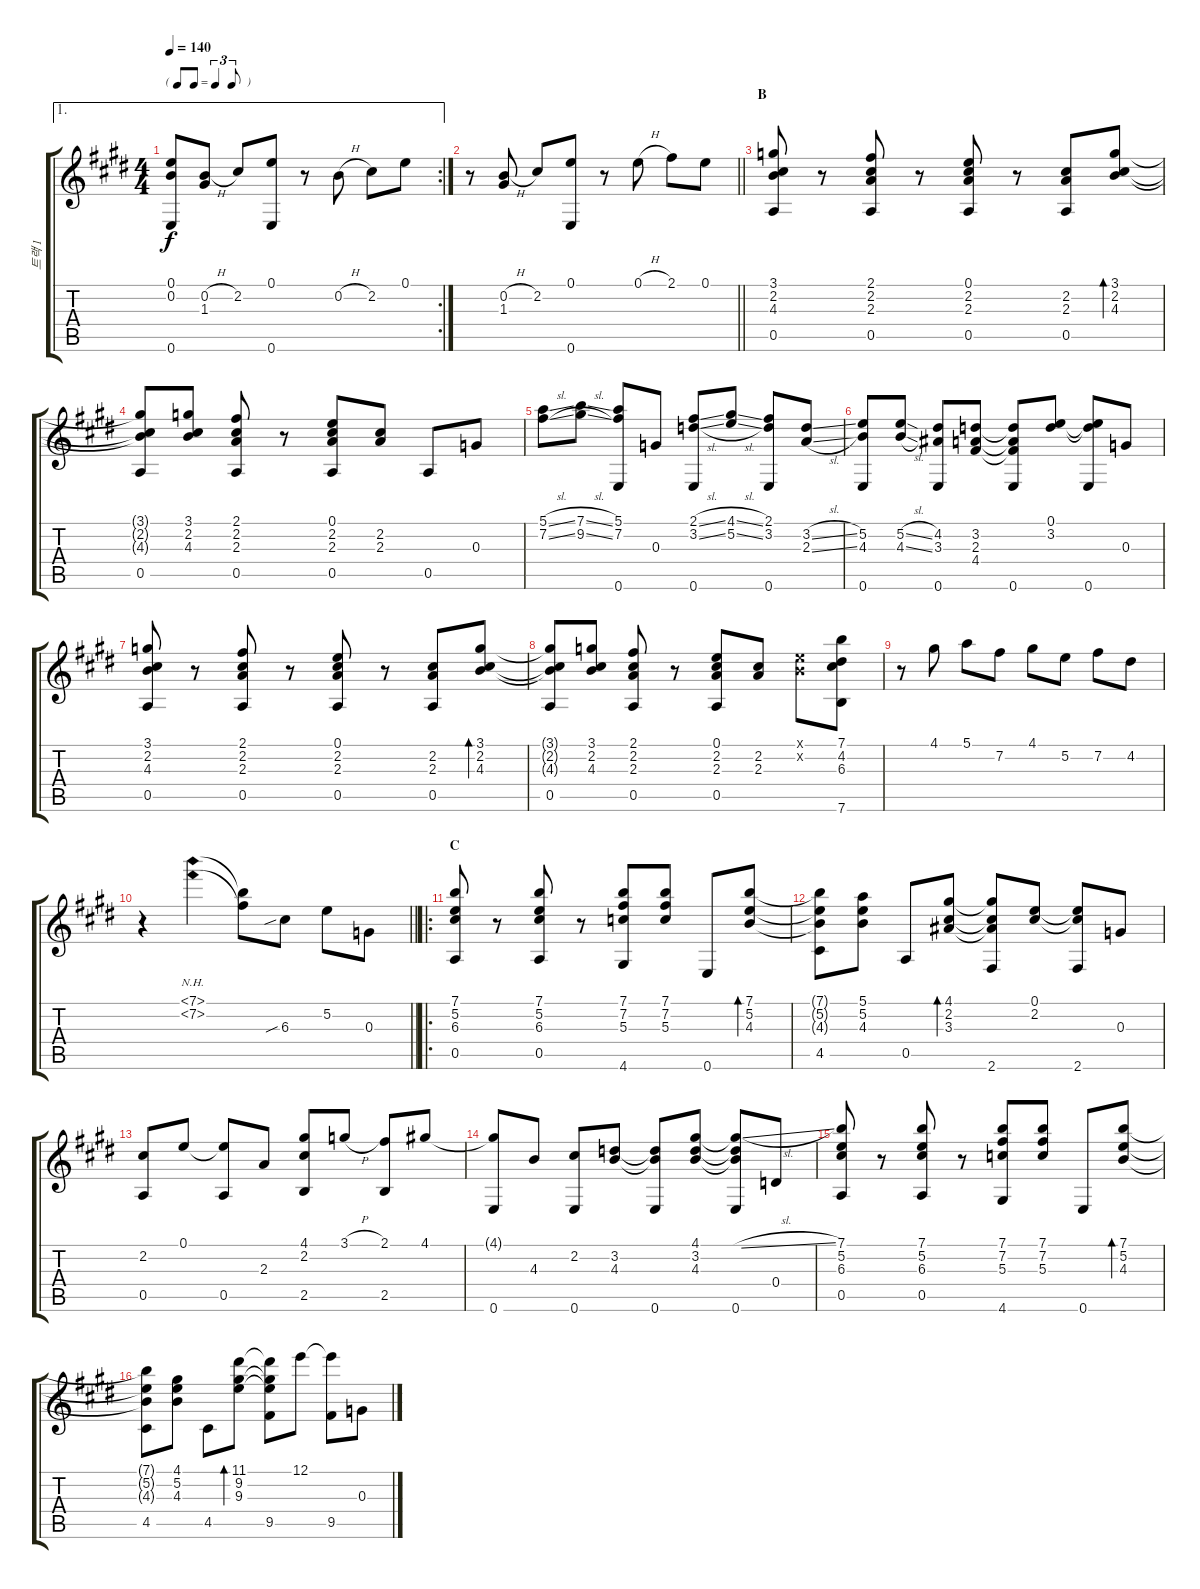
\track ("트랙 1" "트랙 1") {instrument acousticguitarsteel}
\staff {score tabs}
\tuning (E4 B3 G3 D3 A2 E2) {hide}
\ae 1
\rc 2
\ts (4 4)
\tf triplet8th
\tempo 140
\clef g2
\ks e
(0.1{t} 0.2{t} 0.6{t}).8{dy f} (0.2{h} 1.3).8 2.2.8 (0.1 0.6).8 r.8 0.2{h}.8 2.2.8 0.1.8 |
\barLineRight lightlight
r.8 (0.2{h} 1.3).8 2.2.8 (0.1 0.6).8 r.8 0.1{h}.8 2.1.8 0.1.8 |
\section ("" "B")
(3.1 2.2 4.3 0.5).8 r.8 (2.1 2.2 2.3 0.5).8 r.8 (0.1 2.2 2.3 0.5).8 r.8 (2.2 2.3 0.5).8 (3.1 2.2 4.3).8{bd 60} |
(3.1{t} 2.2{t} 4.3{t} 0.5).8 (3.1 2.2 4.3).8 (2.1 2.2 2.3 0.5).8 r.8 (0.1 2.2 2.3 0.5).8 (2.2 2.3).8 0.5.8 0.3.8 |
(5.1{sl} 7.2{sl}).8 (7.1{sl} 9.2{sl}).8 (5.1 7.2 0.6).8 0.3.8 (2.1{sl} 3.2{sl} 0.6).8 (4.1{sl} 5.2{sl}).8 (2.1 3.2 0.6).8 (3.2{sl} 2.3{sl}).8 |
(5.2 4.3 0.6).8 (5.2{sl} 4.3{sl}).8 (4.2 3.3 0.6).8 (3.2 2.3 4.4).8 (3.2{t} 2.3{t} 4.4{t} 0.6).8 (0.1 3.2).8 (0.1{t} 3.2{t} 0.6).8 0.3.8 |
(3.1 2.2 4.3 0.5).8 r.8 (2.1 2.2 2.3 0.5).8 r.8 (0.1 2.2 2.3 0.5).8 r.8 (2.2 2.3 0.5).8 (3.1 2.2 4.3).8{bd 60} |
(3.1{t} 2.2{t} 4.3{t} 0.5).8 (3.1 2.2 4.3).8 (2.1 2.2 2.3 0.5).8 r.8 (0.1 2.2 2.3 0.5).8 (2.2 2.3).8 (0.1{x} 0.2{x}).8 (7.1 4.2 6.3 7.6).8 |
r.8 4.1.8 5.1.8 7.2.8 4.1.8 5.2.8 7.2.8 4.2.8 |
\barLineRight lightlight
r.4 (7.1{nh} 7.2{nh}).4 (7.1{t} 7.2{t}).8 6.3{sib}.8 5.2.8 0.3.8 |
\ro
\section ("" "C")
(7.1 5.2 6.3 0.5).8 r.8 (7.1 5.2 6.3 0.5).8 r.8 (7.1 7.2 5.3 4.6).8 (7.1 7.2 5.3).8 0.6.8 (7.1 5.2 4.3).8{bd 60} |
(7.1{t} 5.2{t} 4.3{t} 4.5).8 (5.1 5.2 4.3).8 0.5.8 (4.1 2.2 3.3).8{bd 60} (4.1{t} 2.2{t} 3.3{t} 2.6).8 (0.1 2.2).8 (0.1{t} 2.2{t} 2.6).8 0.3.8 |
(2.2 0.5).8 0.1.8 (0.1{t} 0.5).8 2.3.8 (4.1 2.2 2.5).8 3.1{h}.8 (2.1 2.5).8 4.1.8 |
(4.1{t} 0.6).8 4.3.8 (2.2 0.6).8 (3.2 4.3).8 (3.2{t} 4.3{t} 0.6).8 (4.1 3.2 4.3).8 (4.1{sl t} 3.2{t} 4.3{t} 0.6).8 0.4.8 |
(7.1 5.2 6.3 0.5).8 r.8 (7.1 5.2 6.3 0.5).8 r.8 (7.1 7.2 5.3 4.6).8 (7.1 7.2 5.3).8 0.6.8 (7.1 5.2 4.3).8{bd 60} |
(7.1{t} 5.2{t} 4.3{t} 4.5).8 (4.1 5.2 4.3).8 4.5.8 (11.1 9.2 9.3).8{bd 240} (11.1{t} 9.2{t} 9.3{t} 9.5).8 12.1.8 (12.1{sl t} 9.5).8 0.3.8
